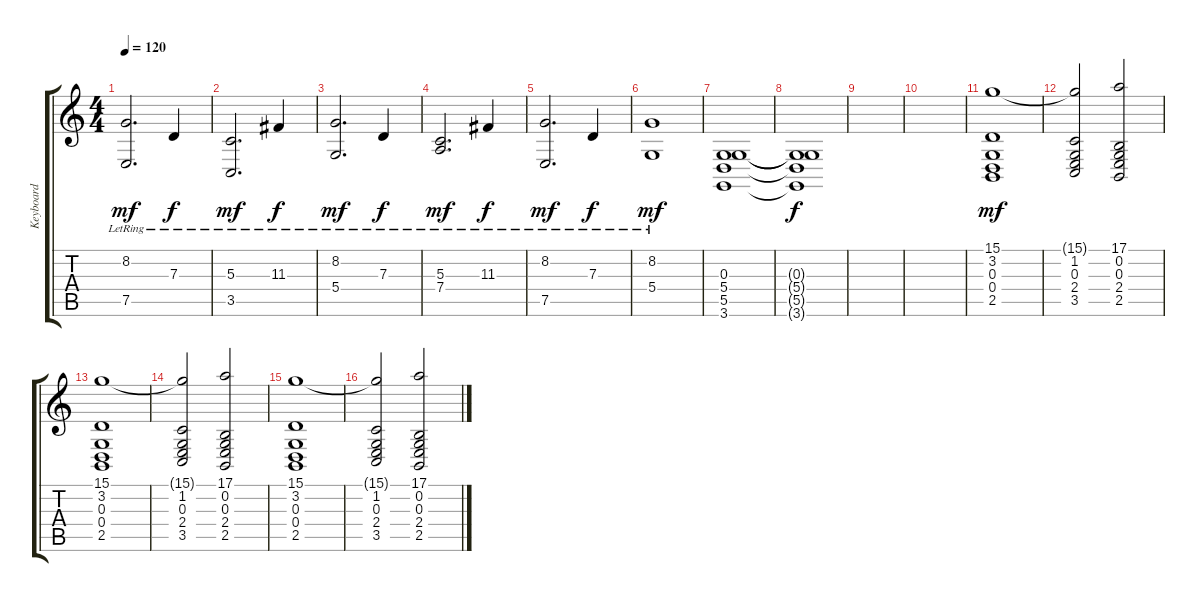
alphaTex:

\track ("Keyboard" "Keyboard") {instrument acousticgrandpiano}
\staff {score tabs}
\tuning (E4 B3 G3 D3 A2 E2) {hide}
\ts (4 4)
\tempo 120
\clef g2
\ks c
(8.2{lr} 7.5{lr}).2{d dy mf} 7.3{lr}.4{dy f} |
(5.3{lr} 3.5{lr}).2{d dy mf} 11.3{lr}.4{dy f} |
(8.2{lr} 5.4{lr}).2{d dy mf} 7.3{lr}.4{dy f} |
(5.3{lr} 7.4{lr}).2{d dy mf} 11.3{lr}.4{dy f} |
(8.2{lr} 7.5{lr}).2{d dy mf} 7.3{lr}.4{dy f} |
(8.2{lr} 5.4{lr}).1{dy mf} |
(0.3 5.4 5.5 3.6).1 |
(0.3{t} 5.4{t} 5.5{t} 3.6{t}).1{dy f} |
|
|
(15.1 3.2 0.3 0.4 2.5).1{dy mf} |
(15.1{t} 1.2 0.3 2.4 3.5).2 (17.1 0.2 0.3 2.4 2.5).2 |
(15.1 3.2 0.3 0.4 2.5).1 |
(15.1{t} 1.2 0.3 2.4 3.5).2 (17.1 0.2 0.3 2.4 2.5).2 |
(15.1 3.2 0.3 0.4 2.5).1 |
(15.1{t} 1.2 0.3 2.4 3.5).2 (17.1 0.2 0.3 2.4 2.5).2
